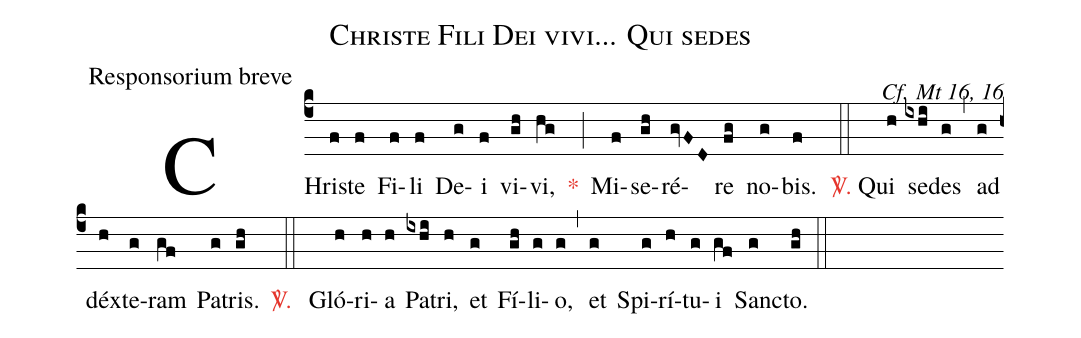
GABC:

name:Christe Fili Dei vivi... Qui sedes;
office-part:Responsorium breve;
commentary:Cf. Mt 16, 16;
%%
(c4) CHri(f)ste(f) Fi(f)li(f) De(g)i(f) vi(gh)vi,(hg) <c>*</c>(;) Mi(f)se(gh)ré(gvFD)re(fg) no(g)bis.(f) (::) <c><sp>V/</sp>.</c> Qui(h) se(ixhi)des(g) (,) ad(g) déx(h)te(g)ram(gf) Pa(g)tris.(gh) <c><sp>V/</sp>.</c> (::) Gló(h)ri(h)a(h) Pa(ixhi)tri,(h) et(g) Fí(gh)li(g)o,(g) (,) et(g) Spi(g)rí(h)tu(g)i(gf) San(g)cto.(gh) (::)
